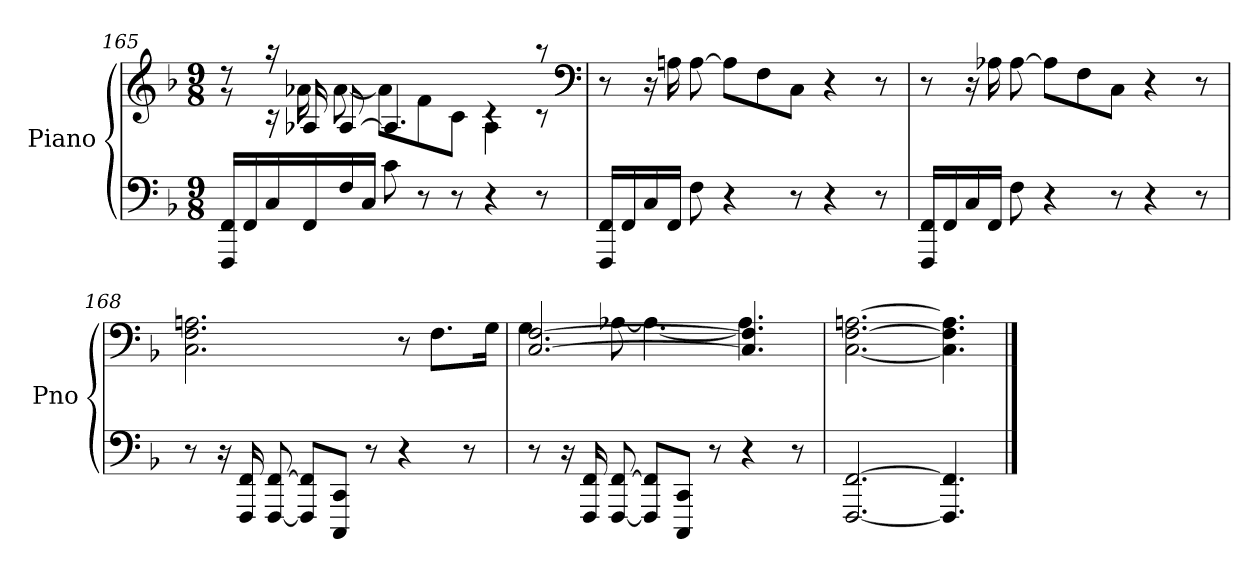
**kern	**kern
*part1	*part1
*staff2	*staff1
*I"Piano	*
*I'Pno	*
*clefF4	*clefG2
*k[b-]	*k[b-]
*M9/8	*M9/8
=165	=165
*	*^
16FFF 16FFLL	8r	8r
16FF	.	.
16C	16rc	16raa
16FF	16A-X	16a-X
16F	[8A-	[8a-
16CJJ	.	.
8c	4.A-]	8a-L]
8r	.	8f
8r	.	8cJ
4r	4rc	4A-
8r	8rc	8raa
*	*v	*v
*	*clefF4
=166	=166
16FFF 16FFLL	8r
16FF	.
16C	16r
16FFJJ	16An
8F	[8A
4r	8AL]
.	8F
8r	8CJ
4r	4r
8r	8r
=167	=167
16FFF 16FFLL	8r
16FF	.
16C	16r
16FFJJ	16A-X
8F	[8A-
4r	8A-L]
.	8F
8r	8CJ
4r	4r
8r	8r
=168	=168
8r	2.C 2.F 2.An
16r	.
16FFF 16FF	.
[8FFF [8FF	.
8FFF] 8FF]L	.
8CCC 8CCJ	.
8r	.
4r	8r
.	8.FL
8r	.
.	16GJk
=169	=169
*	*^
8r	[2.C [2.F	4G
16r	.	.
16FFF 16FF	.	.
[8FFF [8FF	.	[8A-X
8FFF] 8FF]L	.	4.A-_
8CCC 8CCJ	.	.
8r	.	.
4r	4.C] 4.F]	4.A-]
8r	.	.
*	*v	*v
=170	=170
[2.FFF [2.FF	[2.C [2.F [2.An
4.FFF] 4.FF]	4.C] 4.F] 4.A]
==	==
*-	*-
